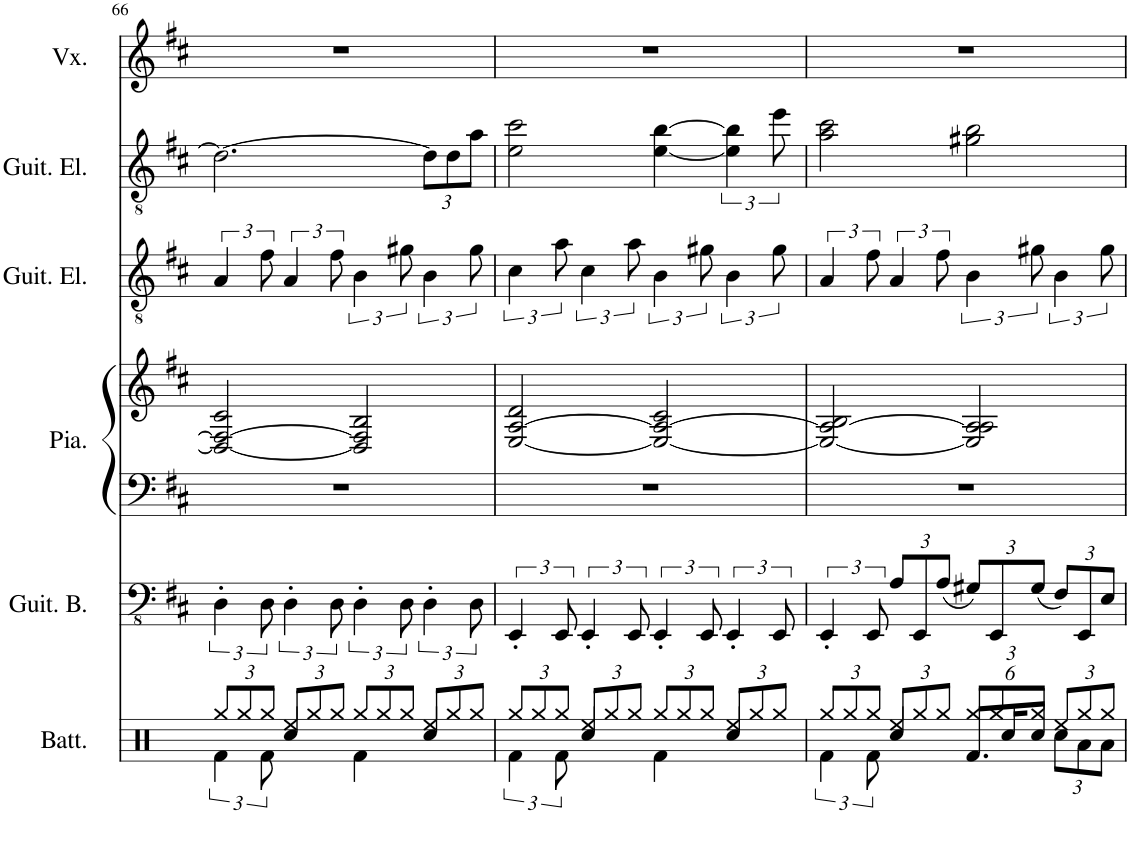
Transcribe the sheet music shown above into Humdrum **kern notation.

**kern	**kern	**kern	**kern	**kern	**kern	**kern
*part6	*part5	*part4	*part4	*part3	*part2	*part1
*staff7	*staff6	*staff5	*staff4	*staff3	*staff2	*staff1
*I"Batterie	*I"Guitare basse	*I"Piano	*	*I"Guitare électrique	*I"Guitare électrique	*I"Voix
*I'Batt.	*I'Guit. B.	*I'Pia.	*	*I'Guit. El.	*I'Guit. El.	*I'Vx.
!!LO:PB:g=z
*clefX	*clefFv4	*clefF4	*clefG2	*clefGv2	*clefGv2	*clefG2
*k[]	*k[f#c#]	*k[f#c#]	*k[f#c#]	*k[f#c#]	*k[f#c#]	*k[f#c#]
*M4/4	*M4/4	*M4/4	*M4/4	*M4/4	*M4/4	*M4/4
=66	=66	=66	=66	=66	=66	=66
*^	*	*	*	*	*	*
*Xbrackettup	*brackettup	*	*	*	*	*	*
12Rgg/L	6Rf\	6DD'\	1r	2D/_ 2F#/_ 2c#/	6A/	2.d\_	1r
12Rgg/	.	.	.	.	.	.	.
12Rgg/J	12Rf\	12DD\	.	.	12f#\	.	.
*Xbrackettup	*	*	*	*	*	*	*
12Ree/L	4Rcc/	6DD'\	.	.	6A/	.	.
12Rgg/	.	.	.	.	.	.	.
12Rgg/J	.	12DD\	.	.	12f#\	.	.
12Rgg/L	4Rf\	6DD'\	.	2D/] 2F#/] 2B/	6B\	.	.
12Rgg/	.	.	.	.	.	.	.
12Rgg/J	.	12DD\	.	.	12g#X\	.	.
*	*	*	*	*	*	*Xbrackettup	*
12Ree/L	4Rcc/	6DD'\	.	.	6B\	12d\L]	.
12Rgg/	.	.	.	.	.	12d\	.
12Rgg/J	.	12DD\	.	.	12g#\	12a\J	.
=67	=67	=67	=67	=67	=67	=67	=67
*	*brackettup	*	*	*	*	*	*
12Rgg/L	6Rf\	6EEE'/	1r	[2E/ [2A/ 2d/	6c#\	2e\ 2cc#\	1r
12Rgg/	.	.	.	.	.	.	.
12Rgg/J	12Rf\	12EEE/	.	.	12a\	.	.
*Xbrackettup	*	*	*	*	*	*	*
12Ree/L	4Rcc/	6EEE'/	.	.	6c#\	.	.
12Rgg/	.	.	.	.	.	.	.
12Rgg/J	.	12EEE/	.	.	12a\	.	.
12Rgg/L	4Rf\	6EEE'/	.	2E/_ 2A/_ 2c#/	6B\	[4e\ [4b\	.
12Rgg/	.	.	.	.	.	.	.
12Rgg/J	.	12EEE/	.	.	12g#X\	.	.
*	*	*	*	*	*	*brackettup	*
12Ree/L	4Rcc/	6EEE'/	.	.	6B\	6e\] 6b\]	.
12Rgg/	.	.	.	.	.	.	.
12Rgg/J	.	12EEE/	.	.	12g#\	12ee\	.
=68	=68	=68	=68	=68	=68	=68	=68
*	*brackettup	*	*	*	*	*	*
12Rgg/L	6Rf\	6EEE'/	1r	2E/_ 2A/_ 2B/	6A/	2a\ 2cc#\	1r
12Rgg/	.	.	.	.	.	.	.
12Rgg/J	12Rf\	12EEE/	.	.	12f#\	.	.
*Xbrackettup	*	*Xbrackettup	*	*	*	*	*
12Ree/L	4Rcc/	12AA/L	.	.	6A/	.	.
12Rgg/	.	12EEE/	.	.	.	.	.
12Rgg/J	.	(12AA/J	.	.	12f#\	.	.
12Rgg/L	12.Rf/L	12GG#X/L)	.	2E/] 2A/] 2A/	6B\	2g#X\ 2b\	.
12Rgg/	.	12EEE/	.	.	.	.	.
.	24Rcc/K	.	.	.	.	.	.
12Rgg/J	12Rcc/J	(12GG#/J	.	.	12g#X\	.	.
12Ree/L	12Rcc\L	12FF#/L)	.	.	6B\	.	.
12Rgg/	12Ra\	12EEE/	.	.	.	.	.
12Rgg/J	12Ra\J	12EE/J	.	.	12g#\	.	.
*v	*v	*	*	*	*	*	*
=	=	=	=	=	=	=
*-	*-	*-	*-	*-	*-	*-
